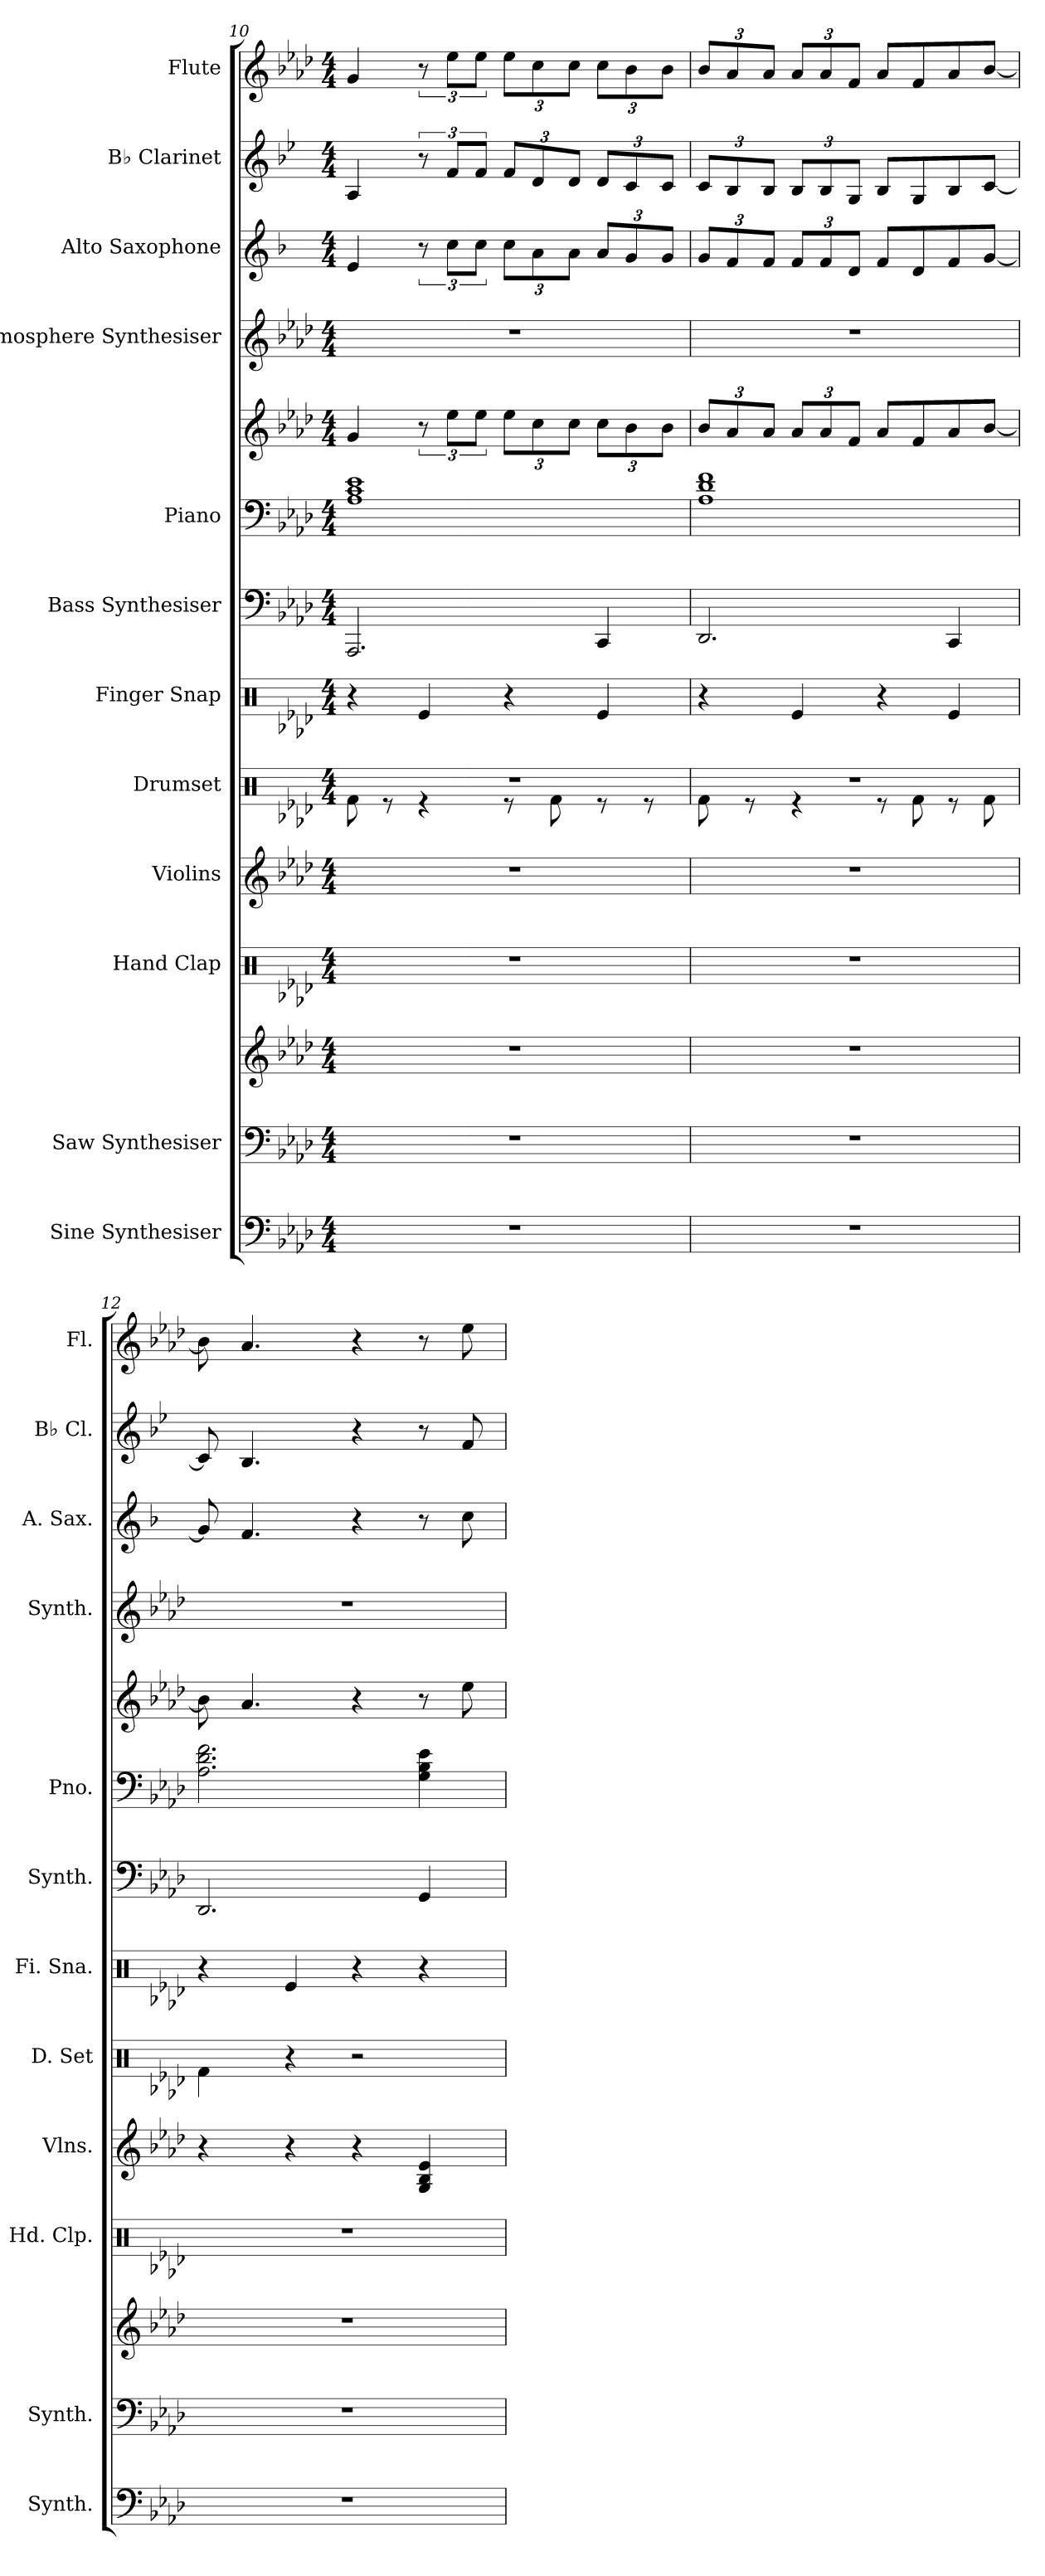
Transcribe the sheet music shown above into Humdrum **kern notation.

**kern	**kern	**kern	**kern	**kern	**kern	**kern	**kern	**kern	**kern	**kern	**kern	**kern	**kern
*part12	*part11	*part11	*part10	*part9	*part8	*part7	*part6	*part5	*part5	*part4	*part3	*part2	*part1
*staff14	*staff13	*staff12	*staff11	*staff10	*staff9	*staff8	*staff7	*staff6	*staff5	*staff4	*staff3	*staff2	*staff1
*I"Sine Synthesiser	*I"Saw Synthesiser	*	*I"Hand Clap	*I"Violins	*I"Drumset	*I"Finger Snap	*I"Bass Synthesiser	*I"Piano	*	*I"Atmosphere Synthesiser	*I"Alto Saxophone	*I"B♭ Clarinet	*I"Flute
*I'Synth.	*I'Synth.	*	*I'Hd. Clp.	*I'Vlns.	*I'D. Set	*I'Fi. Sna.	*I'Synth.	*I'Pno.	*	*I'Synth.	*I'A. Sax.	*I'B♭ Cl.	*I'Fl.
*clefF4	*clefF4	*clefG2	*clefX	*clefG2	*clefX	*clefX	*clefF4	*clefF4	*clefG2	*clefG2	*clefG2	*clefG2	*clefG2
*	*	*	*	*	*	*	*	*	*	*	*ITrd5c9	*ITrd1c2	*
*k[b-e-a-d-]	*k[b-e-a-d-]	*k[b-e-a-d-]	*k[b-e-a-d-]	*k[b-e-a-d-]	*k[b-e-a-d-]	*k[b-e-a-d-]	*k[b-e-a-d-]	*k[b-e-a-d-]	*k[b-e-a-d-]	*k[b-e-a-d-]	*k[b-e-a-d-]	*k[b-e-a-d-]	*k[b-e-a-d-]
*M4/4	*M4/4	*M4/4	*M4/4	*M4/4	*M4/4	*M4/4	*M4/4	*M4/4	*M4/4	*M4/4	*M4/4	*M4/4	*M4/4
=10	=10	=10	=10	=10	=10	=10	=10	=10	=10	=10	=10	=10	=10
*	*	*	*	*	*^	*	*	*	*	*	*	*	*
1r	1r	1r	1r	1r	1r	8Rf\	4r	2.AAA-/	1A- 1c 1e-	4g/	1r	4G/	4G/	4g/
.	.	.	.	.	.	8r	.	.	.	.	.	.	.	.
.	.	.	.	.	.	4r	4Re/	.	.	12r	.	12r	12r	12r
.	.	.	.	.	.	.	.	.	.	12ee-\L	.	12e-\L	12e-/L	12ee-\L
.	.	.	.	.	.	.	.	.	.	12ee-\J	.	12e-\J	12e-/J	12ee-\J
*	*	*	*	*	*	*	*	*	*	*Xbrackettup	*	*Xbrackettup	*Xbrackettup	*Xbrackettup
.	.	.	.	.	.	8r	4r	.	.	12ee-\L	.	12e-\L	12e-/L	12ee-\L
.	.	.	.	.	.	.	.	.	.	12cc\	.	12c\	12c/	12cc\
.	.	.	.	.	.	8Rf\	.	.	.	.	.	.	.	.
.	.	.	.	.	.	.	.	.	.	12cc\J	.	12c\J	12c/J	12cc\J
.	.	.	.	.	.	8r	4Re/	4CC/	.	12cc\L	.	12c/L	12c/L	12cc\L
.	.	.	.	.	.	.	.	.	.	12b-\	.	12B-/	12B-/	12b-\
.	.	.	.	.	.	8r	.	.	.	.	.	.	.	.
.	.	.	.	.	.	.	.	.	.	12b-\J	.	12B-/J	12B-/J	12b-\J
=11	=11	=11	=11	=11	=11	=11	=11	=11	=11	=11	=11	=11	=11	=11
1r	1r	1r	1r	1r	1r	8Rf\	4r	2.DD-/	1A- 1d- 1f	12b-/L	1r	12B-/L	12B-/L	12b-/L
.	.	.	.	.	.	.	.	.	.	12a-/	.	12A-/	12A-/	12a-/
.	.	.	.	.	.	8r	.	.	.	.	.	.	.	.
.	.	.	.	.	.	.	.	.	.	12a-/J	.	12A-/J	12A-/J	12a-/J
.	.	.	.	.	.	4r	4Re/	.	.	12a-/L	.	12A-/L	12A-/L	12a-/L
.	.	.	.	.	.	.	.	.	.	12a-/	.	12A-/	12A-/	12a-/
.	.	.	.	.	.	.	.	.	.	12f/J	.	12F/J	12F/J	12f/J
.	.	.	.	.	.	8r	4r	.	.	8a-/L	.	8A-/L	8A-/L	8a-/L
.	.	.	.	.	.	8Rf\	.	.	.	8f/	.	8F/	8F/	8f/
.	.	.	.	.	.	8r	4Re/	4CC/	.	8a-/	.	8A-/	8A-/	8a-/
.	.	.	.	.	.	8Rf\	.	.	.	[8b-/J	.	[8B-/J	[8B-/J	[8b-/J
*	*	*	*	*	*v	*v	*	*	*	*	*	*	*	*
=12	=12	=12	=12	=12	=12	=12	=12	=12	=12	=12	=12	=12	=12
1r	1r	1r	1r	4r	4Rf\	4r	2.DD-/	2.A-\ 2.d-\ 2.f\	8b-\]	1r	8B-/]	8B-/]	8b-\]
.	.	.	.	.	.	.	.	.	4.a-/	.	4.A-/	4.A-/	4.a-/
.	.	.	.	4r	4r	4Re/	.	.	.	.	.	.	.
.	.	.	.	4r	2r	4r	.	.	4r	.	4r	4r	4r
.	.	.	.	4G/ 4B-/ 4e-/	.	4r	4GG/	4G\ 4B-\ 4e-\	8r	.	8r	8r	8r
.	.	.	.	.	.	.	.	.	8ee-\	.	8e-\	8e-/	8ee-\
=	=	=	=	=	=	=	=	=	=	=	=	=	=
*-	*-	*-	*-	*-	*-	*-	*-	*-	*-	*-	*-	*-	*-
